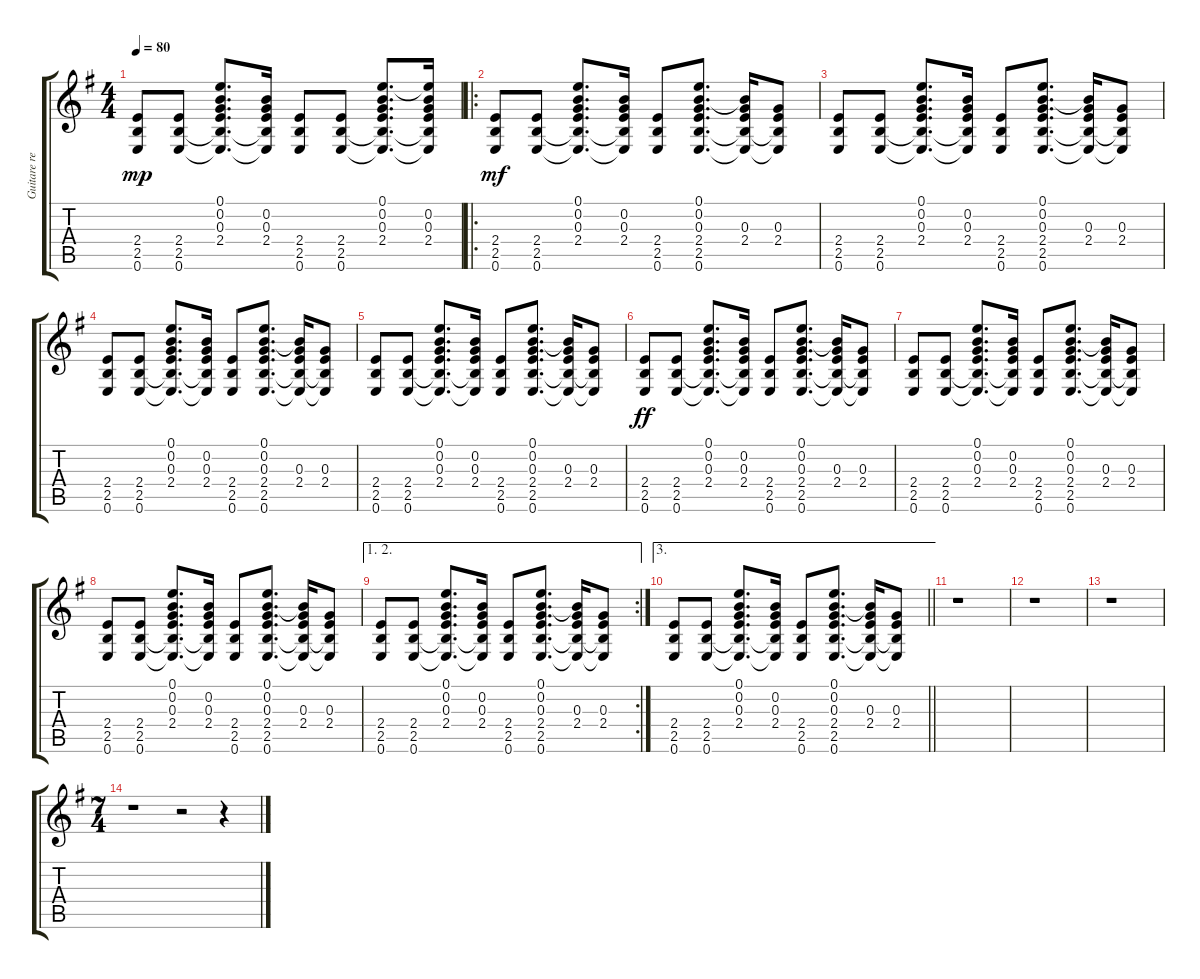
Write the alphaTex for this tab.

\track ("Guitare refrains" "Guitare re") {instrument overdrivenguitar}
\staff {score tabs}
\tuning (E4 B3 G3 D3 A2 E2) {hide}
\ts (4 4)
\tempo 80
\clef g2
\ks g
(2.4 2.5 0.6).8{dy mp} (2.4 2.5 0.6).8 (0.1 0.2 0.3 2.4 2.5{t} 0.6{t}).8{d} (0.2 0.3 2.4 2.5{t} 0.6{t}).16 (2.4 2.5 0.6).8 (2.4 2.5 0.6).8 (0.1 0.2 0.3 2.4 2.5{t} 0.6{t}).8{d} (0.1{t} 0.2 0.3 2.4 2.5{t} 0.6{t}).16 |
\ro
(2.4 2.5 0.6).8{dy mf} (2.4 2.5 0.6).8 (0.1 0.2 0.3 2.4 2.5{t} 0.6{t}).8{d} (0.2 0.3 2.4 2.5{t} 0.6{t}).16 (2.4 2.5 0.6).8 (0.1 0.2 0.3 2.4 2.5 0.6).8{d} (0.2{t} 0.3 2.4 2.5{t} 0.6{t}).16 (0.3 2.4 2.5{t} 0.6{t}).8 |
(2.4 2.5 0.6).8 (2.4 2.5 0.6).8 (0.1 0.2 0.3 2.4 2.5{t} 0.6{t}).8{d} (0.2 0.3 2.4 2.5{t} 0.6{t}).16 (2.4 2.5 0.6).8 (0.1 0.2 0.3 2.4 2.5 0.6).8{d} (0.2{t} 0.3 2.4 2.5{t} 0.6{t}).16 (0.3 2.4 2.5{t} 0.6{t}).8 |
(2.4 2.5 0.6).8 (2.4 2.5 0.6).8 (0.1 0.2 0.3 2.4 2.5{t} 0.6{t}).8{d} (0.2 0.3 2.4 2.5{t} 0.6{t}).16 (2.4 2.5 0.6).8 (0.1 0.2 0.3 2.4 2.5 0.6).8{d} (0.2{t} 0.3 2.4 2.5{t} 0.6{t}).16 (0.3 2.4 2.5{t} 0.6{t}).8 |
(2.4 2.5 0.6).8 (2.4 2.5 0.6).8 (0.1 0.2 0.3 2.4 2.5{t} 0.6{t}).8{d} (0.2 0.3 2.4 2.5{t} 0.6{t}).16 (2.4 2.5 0.6).8 (0.1 0.2 0.3 2.4 2.5 0.6).8{d} (0.2{t} 0.3 2.4 2.5{t} 0.6{t}).16 (0.3 2.4 2.5{t} 0.6{t}).8 |
(2.4 2.5 0.6).8{dy ff} (2.4 2.5 0.6).8 (0.1 0.2 0.3 2.4 2.5{t} 0.6{t}).8{d} (0.2 0.3 2.4 2.5{t} 0.6{t}).16 (2.4 2.5 0.6).8 (0.1 0.2 0.3 2.4 2.5 0.6).8{d} (0.2{t} 0.3 2.4 2.5{t} 0.6{t}).16 (0.3 2.4 2.5{t} 0.6{t}).8 |
(2.4 2.5 0.6).8 (2.4 2.5 0.6).8 (0.1 0.2 0.3 2.4 2.5{t} 0.6{t}).8{d} (0.2 0.3 2.4 2.5{t} 0.6{t}).16 (2.4 2.5 0.6).8 (0.1 0.2 0.3 2.4 2.5 0.6).8{d} (0.2{t} 0.3 2.4 2.5{t} 0.6{t}).16 (0.3 2.4 2.5{t} 0.6{t}).8 |
(2.4 2.5 0.6).8 (2.4 2.5 0.6).8 (0.1 0.2 0.3 2.4 2.5{t} 0.6{t}).8{d} (0.2 0.3 2.4 2.5{t} 0.6{t}).16 (2.4 2.5 0.6).8 (0.1 0.2 0.3 2.4 2.5 0.6).8{d} (0.2{t} 0.3 2.4 2.5{t} 0.6{t}).16 (0.3 2.4 2.5{t} 0.6{t}).8 |
\ae (1 2)
\rc 2
(2.4 2.5 0.6).8 (2.4 2.5 0.6).8 (0.1 0.2 0.3 2.4 2.5{t} 0.6{t}).8{d} (0.2 0.3 2.4 2.5{t} 0.6{t}).16 (2.4 2.5 0.6).8 (0.1 0.2 0.3 2.4 2.5 0.6).8{d} (0.2{t} 0.3 2.4 2.5{t} 0.6{t}).16 (0.3 2.4 2.5{t} 0.6{t}).8 |
\ae 3
\barLineRight lightlight
(2.4 2.5 0.6).8 (2.4 2.5 0.6).8 (0.1 0.2 0.3 2.4 2.5{t} 0.6{t}).8{d} (0.2 0.3 2.4 2.5{t} 0.6{t}).16 (2.4 2.5 0.6).8 (0.1 0.2 0.3 2.4 2.5 0.6).8{d} (0.2{t} 0.3 2.4 2.5{t} 0.6{t}).16 (0.3 2.4 2.5{t} 0.6{t}).8 |
r.1 |
r.1 |
r.1 |
\ts (7 4)
r.1 r.2 r.4
